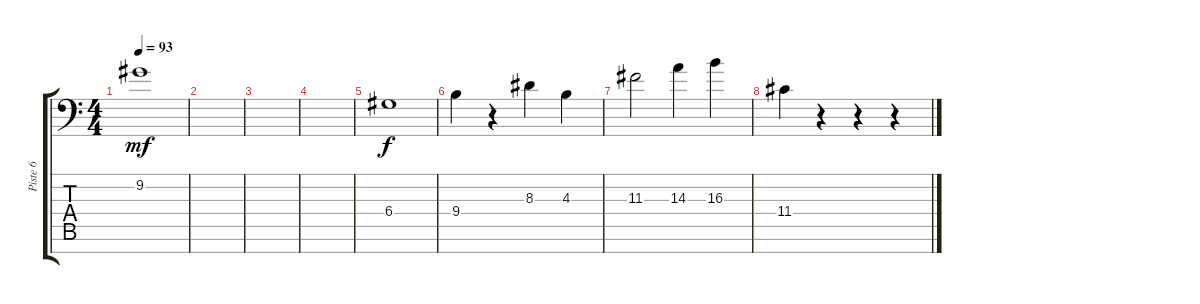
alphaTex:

\track ("Piste 6" "Piste 6") {instrument stringensemble1}
\staff {score tabs}
\tuning (E4 B3 G3 D3 A2 E2 C-1) {hide}
\ts (4 4)
\tempo 93
\clef f4
\ks c
9.2.1{dy mf} |
|
|
|
6.4.1{dy f} |
9.4.4 r.4 8.3.4 4.3.4 |
11.3.2 14.3.4 16.3.4 |
11.4.4 r.4 r.4 r.4
